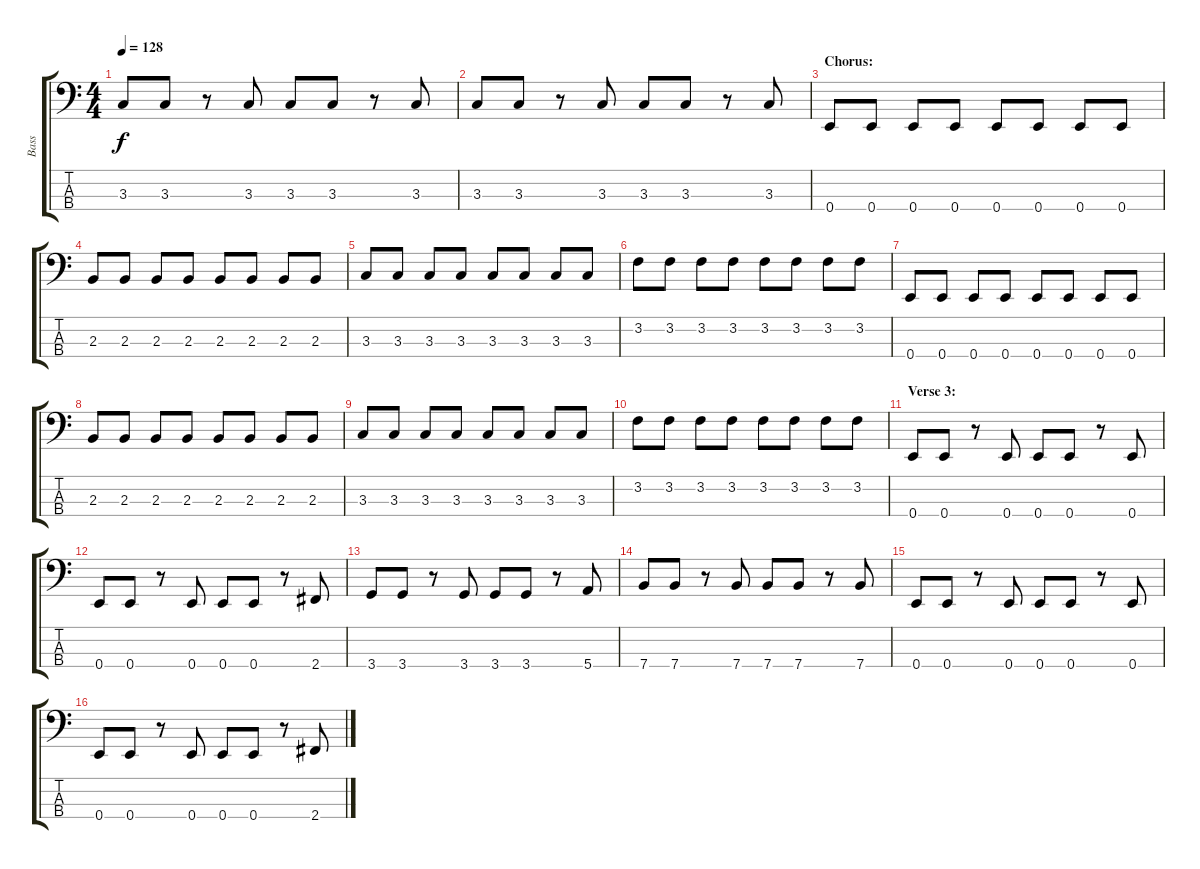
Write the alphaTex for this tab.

\track ("Bass" "Bass") {instrument electricbasspick}
\staff {score tabs}
\tuning (G2 D2 A1 E1) {hide}
\ts (4 4)
\tempo 128
\clef f4
\ks c
3.3.8{dy f} 3.3.8 r.8 3.3.8 3.3.8 3.3.8 r.8 3.3.8 |
3.3.8 3.3.8 r.8 3.3.8 3.3.8 3.3.8 r.8 3.3.8 |
\section ("" "Chorus:")
0.4.8 0.4.8 0.4.8 0.4.8 0.4.8 0.4.8 0.4.8 0.4.8 |
2.3.8 2.3.8 2.3.8 2.3.8 2.3.8 2.3.8 2.3.8 2.3.8 |
3.3.8 3.3.8 3.3.8 3.3.8 3.3.8 3.3.8 3.3.8 3.3.8 |
3.2.8 3.2.8 3.2.8 3.2.8 3.2.8 3.2.8 3.2.8 3.2.8 |
0.4.8 0.4.8 0.4.8 0.4.8 0.4.8 0.4.8 0.4.8 0.4.8 |
2.3.8 2.3.8 2.3.8 2.3.8 2.3.8 2.3.8 2.3.8 2.3.8 |
3.3.8 3.3.8 3.3.8 3.3.8 3.3.8 3.3.8 3.3.8 3.3.8 |
3.2.8 3.2.8 3.2.8 3.2.8 3.2.8 3.2.8 3.2.8 3.2.8 |
\section ("" "Verse 3:")
0.4.8 0.4.8 r.8 0.4.8 0.4.8 0.4.8 r.8 0.4.8 |
0.4.8 0.4.8 r.8 0.4.8 0.4.8 0.4.8 r.8 2.4.8 |
3.4.8 3.4.8 r.8 3.4.8 3.4.8 3.4.8 r.8 5.4.8 |
7.4.8 7.4.8 r.8 7.4.8 7.4.8 7.4.8 r.8 7.4.8 |
0.4.8 0.4.8 r.8 0.4.8 0.4.8 0.4.8 r.8 0.4.8 |
0.4.8 0.4.8 r.8 0.4.8 0.4.8 0.4.8 r.8 2.4.8
